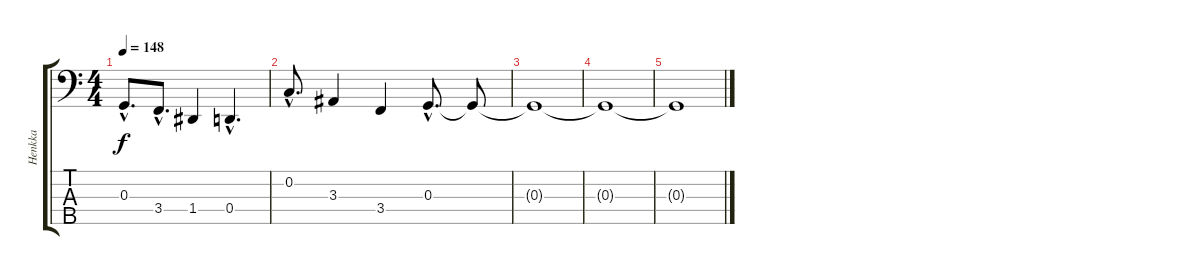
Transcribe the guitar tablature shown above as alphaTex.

\track ("Henkka" "Henkka") {instrument electricbasspick}
\staff {score tabs}
\tuning (F2 C2 G1 D1 A0) {hide}
\ts (4 4)
\tempo 148
\clef f4
\ks c
0.3{hac}.8{d dy f} 3.4{hac}.8{d} 1.4.4 0.4{hac}.4{d} |
0.2{hac}.8{d} 3.3.4 3.4.4 0.3{hac}.8{d} 0.3{t}.8 |
0.3{t}.1 |
0.3{t}.1 |
0.3{t}.1
